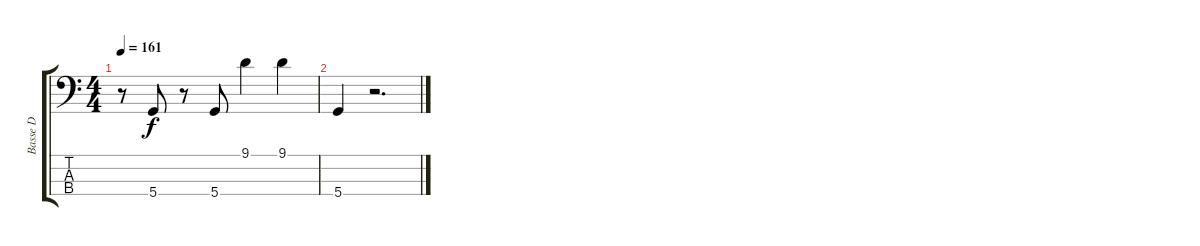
\track ("Basse D" "Basse D") {instrument electricbassfinger}
\staff {score tabs}
\tuning (F2 C2 G1 D1) {hide}
\ts (4 4)
\tempo 161
\clef f4
\ks c
r.8{dy f} 5.4.8 r.8 5.4.8 9.1.4 9.1.4 |
5.4.4 r.2{d}
